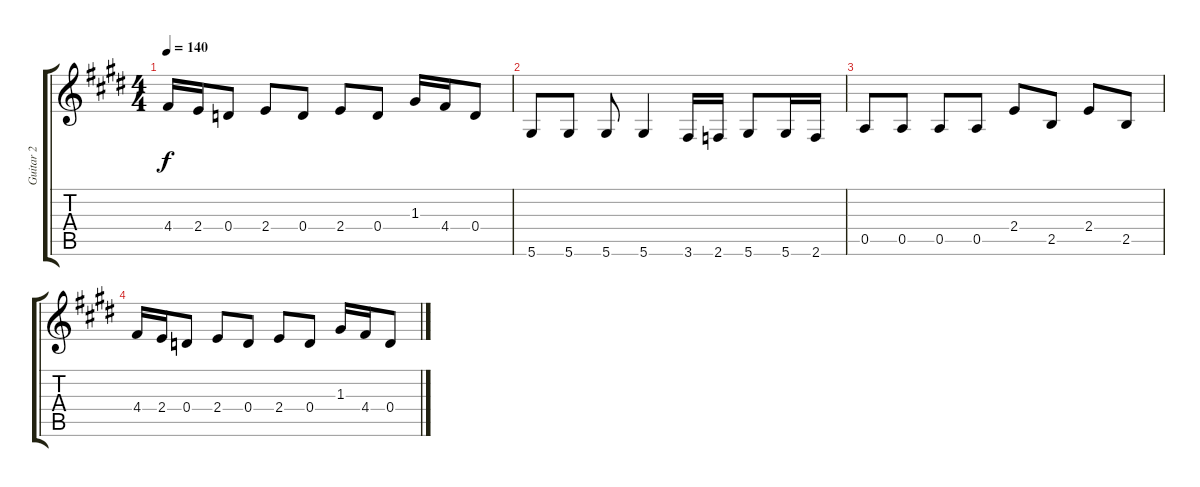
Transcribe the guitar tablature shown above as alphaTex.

\track ("Guitar 2" "Guitar 2") {instrument acousticguitarsteel}
\staff {score tabs}
\tuning (E4 B3 G3 D3 A2 Eb2) {hide}
\ts (4 4)
\tempo 140
\clef g2
\ks c#minor
4.4.16{dy f} 2.4.16 0.4.8 2.4.8 0.4.8 2.4.8 0.4.8 1.3.16 4.4.16 0.4.8 |
5.6.8 5.6.8 5.6.8 5.6.4 3.6.16 2.6.16 5.6.8 5.6.16 2.6.16 |
0.5.8 0.5.8 0.5.8 0.5.8 2.4.8 2.5.8 2.4.8 2.5.8 |
4.4.16 2.4.16 0.4.8 2.4.8 0.4.8 2.4.8 0.4.8 1.3.16 4.4.16 0.4.8
